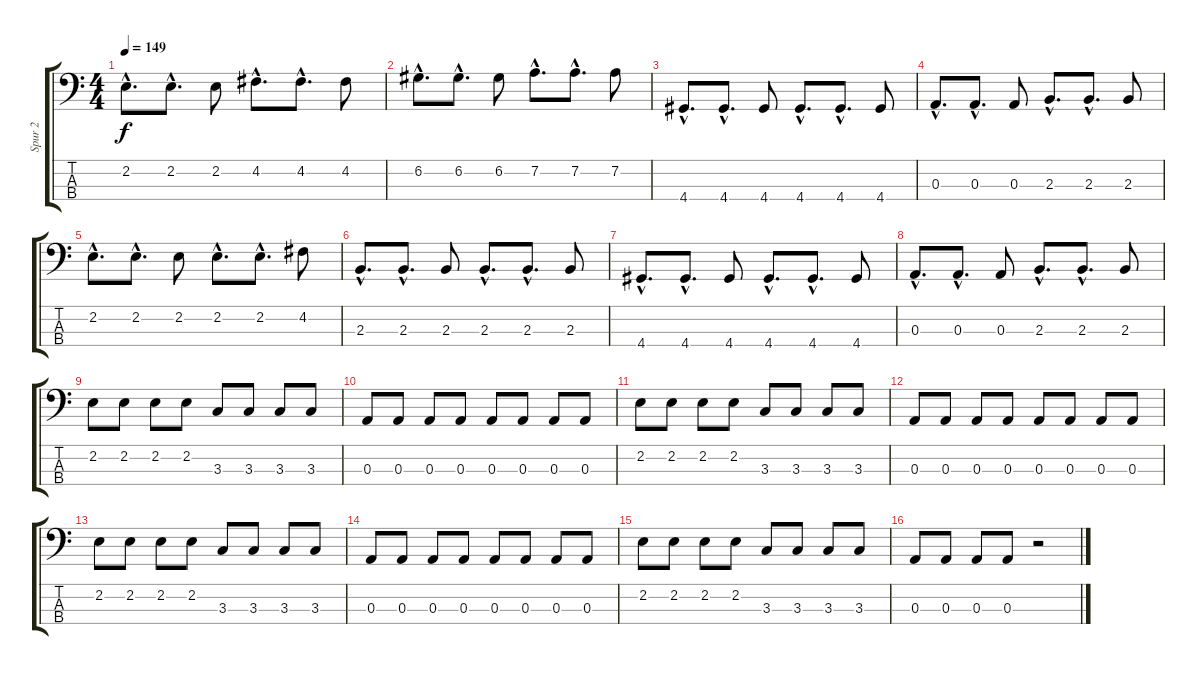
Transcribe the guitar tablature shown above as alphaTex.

\track ("Spur 2" "Spur 2") {instrument electricbassfinger}
\staff {score tabs}
\tuning (G2 D2 A1 E1) {hide}
\ts (4 4)
\tempo 149
\clef f4
\ks c
2.2{hac}.8{d dy f} 2.2{hac}.8{d} 2.2.8 4.2{hac}.8{d} 4.2{hac}.8{d} 4.2.8 |
6.2{hac}.8{d} 6.2{hac}.8{d} 6.2.8 7.2{hac}.8{d} 7.2{hac}.8{d} 7.2.8 |
4.4{hac}.8{d} 4.4{hac}.8{d} 4.4.8 4.4{hac}.8{d} 4.4{hac}.8{d} 4.4.8 |
0.3{hac}.8{d} 0.3{hac}.8{d} 0.3.8 2.3{hac}.8{d} 2.3{hac}.8{d} 2.3.8 |
2.2{hac}.8{d} 2.2{hac}.8{d} 2.2.8 2.2{hac}.8{d} 2.2{hac}.8{d} 4.2.8 |
2.3{hac}.8{d} 2.3{hac}.8{d} 2.3.8 2.3{hac}.8{d} 2.3{hac}.8{d} 2.3.8 |
4.4{hac}.8{d} 4.4{hac}.8{d} 4.4.8 4.4{hac}.8{d} 4.4{hac}.8{d} 4.4.8 |
0.3{hac}.8{d} 0.3{hac}.8{d} 0.3.8 2.3{hac}.8{d} 2.3{hac}.8{d} 2.3.8 |
2.2.8 2.2.8 2.2.8 2.2.8 3.3.8 3.3.8 3.3.8 3.3.8 |
0.3.8 0.3.8 0.3.8 0.3.8 0.3.8 0.3.8 0.3.8 0.3.8 |
2.2.8 2.2.8 2.2.8 2.2.8 3.3.8 3.3.8 3.3.8 3.3.8 |
0.3.8 0.3.8 0.3.8 0.3.8 0.3.8 0.3.8 0.3.8 0.3.8 |
2.2.8 2.2.8 2.2.8 2.2.8 3.3.8 3.3.8 3.3.8 3.3.8 |
0.3.8 0.3.8 0.3.8 0.3.8 0.3.8 0.3.8 0.3.8 0.3.8 |
2.2.8 2.2.8 2.2.8 2.2.8 3.3.8 3.3.8 3.3.8 3.3.8 |
0.3.8 0.3.8 0.3.8 0.3.8 r.2
